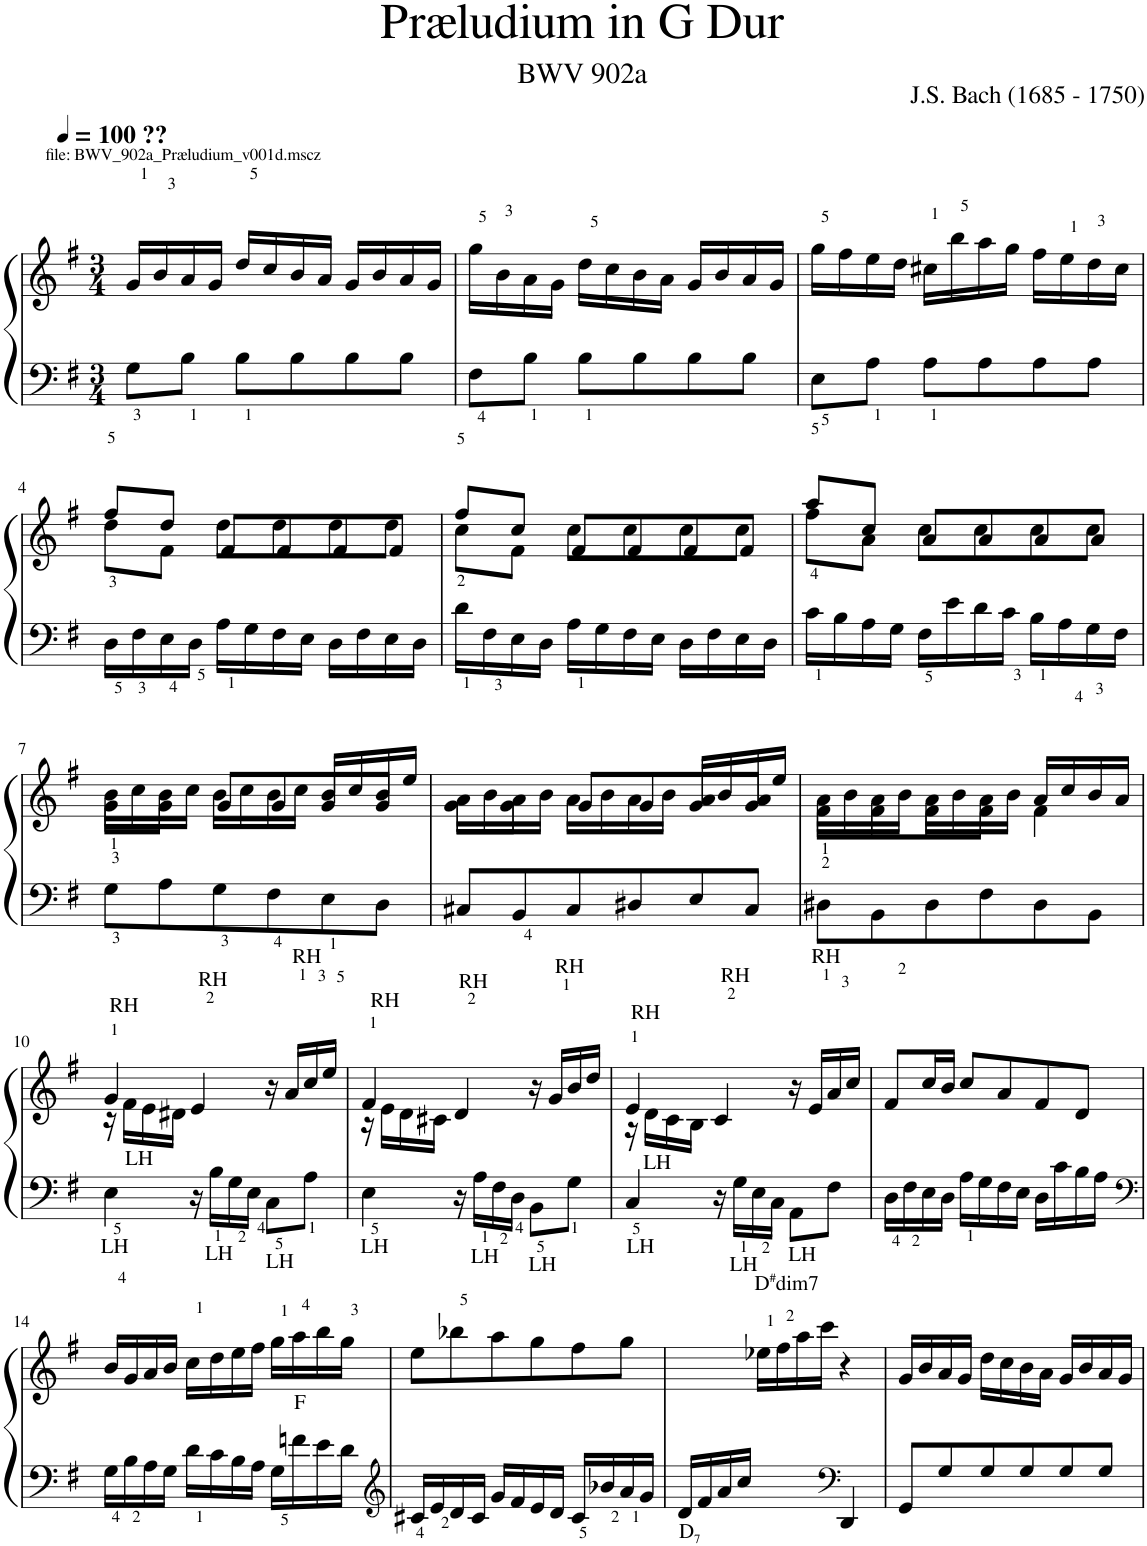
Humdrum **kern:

**kern	**kern
*part1	*part1
*staff2	*staff1
*I"Piano	*
*I'Pno.	*
*clefF4	*clefG2
*k[f#]	*k[f#]
*M3/4	*M3/4
*MM100	*MM100
=1	=1
!	!LO:TX:a:t=file&colon; BWV_902a_Præludium_v001d.mscz
!	!LO:TX:a:B:t=??
8G\L	16g/LL
.	16b/
8B\J	16a/
.	16g/JJ
8B\L	16dd/LL
.	16cc/
8B\	16b/
.	16a/JJ
8B\	16g/LL
.	16b/
8B\J	16a/
.	16g/JJ
=2	=2
8F#\L	16gg\LL
.	16b\
8B\J	16a\
.	16g\JJ
8B\L	16dd\LL
.	16cc\
8B\	16b\
.	16a\JJ
8B\	16g/LL
.	16b/
8B\J	16a/
.	16g/JJ
=3	=3
8E\L	16gg\LL
.	16ff#\
8A\J	16ee\
.	16dd\JJ
8A\L	16cc#X\LL
.	16bb\
8A\	16aa\
.	16gg\JJ
8A\	16ff#\LL
.	16ee\
8A\J	16dd\
.	16cc#\JJ
!!LO:LB:g=z
=4	=4
*	*^
16D\LL	8dd\L	8ff#/L
16F#\	.	.
16E\	8f#\J	8dd/J
16D\JJ	.	.
16A\LL	8f#/L	8dd\L
16G\	.	.
16F#\	8f#/	8dd\
16E\JJ	.	.
16D\LL	8f#/	8dd\
16F#\	.	.
16E\	8f#/J	8dd\J
16D\JJ	.	.
=5	=5	=5
16d\LL	8cc\L	8ff#/L
16F#\	.	.
16E\	8f#\J	8cc/J
16D\JJ	.	.
16A\LL	8f#/L	8cc\L
16G\	.	.
16F#\	8f#/	8cc\
16E\JJ	.	.
16D\LL	8f#/	8cc\
16F#\	.	.
16E\	8f#/J	8cc\J
16D\JJ	.	.
=6	=6	=6
16c\LL	8ff#\L	8aa/L
16B\	.	.
16A\	8a\J	8cc/J
16G\JJ	.	.
16F#\LL	8a/L	8cc\L
16e\	.	.
16d\	8a/	8cc\
16c\JJ	.	.
16B\LL	8a/	8cc\
16A\	.	.
16G\	8a/J	8cc\J
16F#\JJ	.	.
!!LO:LB:g=z	!!
=7	=7	=7
8G\L	8g\L	16b\LL
.	.	16cc\
8A\	8g\J	16b\
.	.	16cc\JJ
8G\	8g/L	16b\LL
.	.	16cc\
8F#\	8g/	16b\
.	.	16cc\JJ
8E\	8g/	16b/LL
.	.	16cc/
8D\J	8g/J	16b/
.	.	16ee/JJ
=8	=8	=8
8C#X/L	8g\L	16a\LL
.	.	16b\
8BB/	8g\J	16a\
.	.	16b\JJ
8C#/	8g/L	16a\LL
.	.	16b\
8D#X/	8g/	16a\
.	.	16b\JJ
8E/	8g/	16a/LL
.	.	16b/
8C#/J	8g/J	16a/
.	.	16ee/JJ
=9	=9	=9
8D#X\L	8f#\L	16a\LL
.	.	16b\
8BB\	8f#\	16a\
.	.	16b\JJ
8D#\	8f#\	16a\LL
.	.	16b\
8F#\	8f#\J	16a\
.	.	16b\JJ
8D#\	4f#\	16a/LL
.	.	16cc/
8BB\J	.	16b/
.	.	16a/JJ
!!LO:LB:g=z	!!
=10	=10	=10
!	!LO:TX:a:t=RH	!
!LO:TX:b:t=LH	!	!
4E\	4g/	16r
!	!	!LO:TX:b:t=LH
.	.	16f#\LL
.	.	16e\
.	.	16d#X\JJ
!	!LO:TX:a:t=RH	!
16r	4e/	2ryy
!LO:TX:b:t=LH	!	!
16B\LL	.	.
16G\	.	.
16E\JJ	.	.
!LO:TX:b:t=LH	!	!
8C\L	16r	.
!	!LO:TX:a:t=RH	!
.	16a/LL	.
8A\J	16cc/	.
.	16ee/JJ	.
=11	=11	=11
!	!LO:TX:a:t=RH	!
!LO:TX:b:t=LH	!	!
4E\	4f#/	16r
.	.	16e\LL
.	.	16d\
.	.	16c#X\JJ
!	!LO:TX:a:t=RH	!
16r	4d/	2ryy
!LO:TX:b:t=LH	!	!
16A\LL	.	.
16F#\	.	.
16D\JJ	.	.
!LO:TX:b:t=LH	!	!
8BB\L	16r	.
!	!LO:TX:a:t=RH	!
.	16g/LL	.
8G\J	16b/	.
.	16dd/JJ	.
=12	=12	=12
!	!LO:TX:a:t=RH	!
!LO:TX:b:t=LH	!	!
4C/	4e/	16r
!	!	!LO:TX:b:t=LH
.	.	16d\LL
.	.	16c\
.	.	16B\JJ
!	!LO:TX:a:t=RH	!
16r	4c/	2ryy
!LO:TX:b:t=LH	!	!
16G\LL	.	.
16E\	.	.
16C\JJ	.	.
!LO:TX:b:t=LH	!	!
8AA\L	16r	.
!	!LO:TX:a:t=RH	!
.	16e/LL	.
8F#\J	16a/	.
.	16cc/JJ	.
*	*v	*v
=13	=13
16D\LL	8f#/L
16F#\	.
16E\	16cc/L
16D\JJ	16b/JJ
16A\LL	8cc/L
16G\	.
16F#\	8a/
16E\JJ	.
16D\LL	8f#/
16c\	.
16B\	8d/J
16A\JJ	.
!!LO:LB:g=z
=14	=14
*clefF4	*
16G\LL	16b/LL
16B\	16g/
16A\	16a/
16G\JJ	16b/JJ
16d\LL	16cc\LL
16c\	16dd\
16B\	16ee\
16A\JJ	16ff#\JJ
16G\LL	16gg\LL
!LO:TX:a:t=F	!
16fn\	16aa\
16e\	16bb\
16d\JJ	16gg\JJ
=15	=15
*clefG2	*
16c#X/LL	8ee\L
16e/	.
16d/	8bb-X\
16c#/JJ	.
16g/LL	8aa\
16f#/	.
16e/	8gg\
16d/JJ	.
16c#/LL	8ff#\
16b-X/	.
16a/	8gg\J
16g/JJ	.
=16	=16
!LO:TX:b:t=D	!
!LO:TX:b:t=7	!
16d/LL	4ryy
16f#/	.
16a/	.
16cc/JJ	.
!	!LO:TX:a:t=D
!	!LO:TX:a:t=#
!	!LO:TX:a:t=dim7
4ryy	16ee-X\LL
.	16ff#\
.	16aa\
.	16ccc\JJ
*clefF4	*
4DD/	4r
=17	=17
8GG/L	16g/LL
.	16b/
8G/	16a/
.	16g/JJ
8G/	16dd\LL
.	16cc\
8G/	16b\
.	16a\JJ
8G/	16g/LL
.	16b/
8G/J	16a/
.	16g/JJ
=	=
*-	*-
